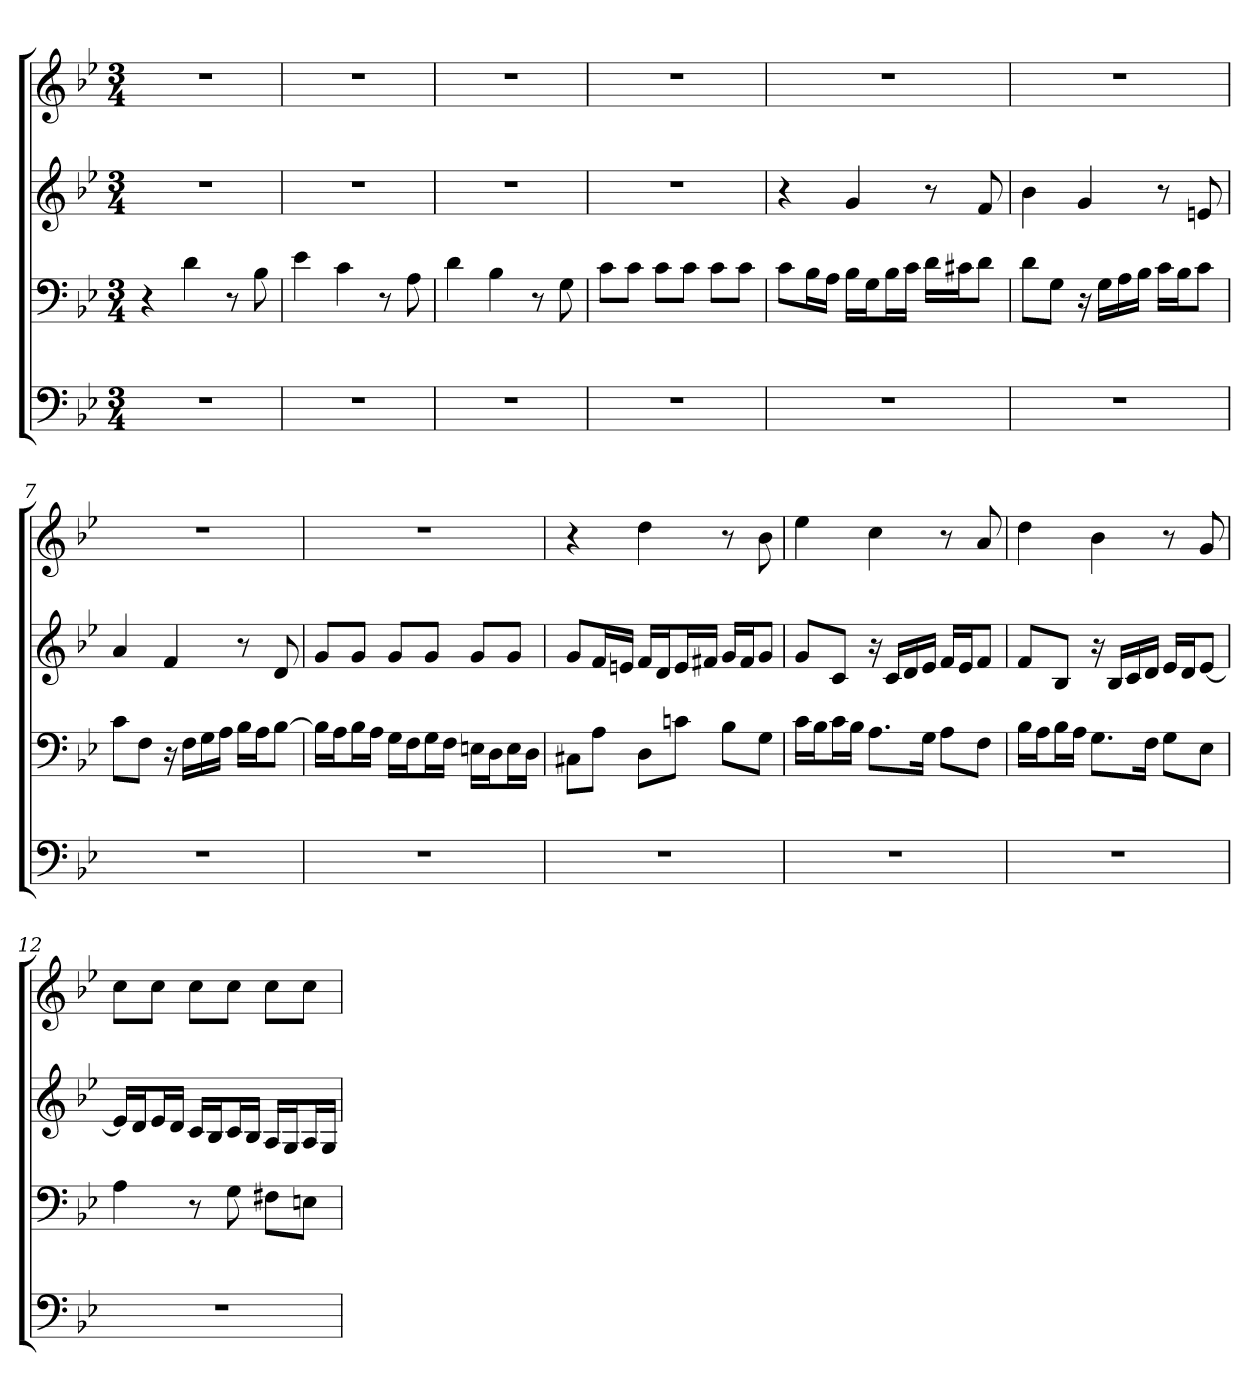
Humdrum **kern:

**kern	**kern	**kern	**kern
*part4	*part3	*part2	*part1
*staff4	*staff3	*staff2	*staff1
*clefF4	*clefF4	*clefG2	*clefG2
*k[b-e-]	*k[b-e-]	*k[b-e-]	*k[b-e-]
*g:	*g:	*g:	*g:
*M3/4	*M3/4	*M3/4	*M3/4
=1	=1	=1	=1
2.r	4r	2.r	2.r
.	4d	.	.
.	8r	.	.
.	8B-	.	.
=2	=2	=2	=2
2.r	4e-	2.r	2.r
.	4c	.	.
.	8r	.	.
.	8A	.	.
=3	=3	=3	=3
2.r	4d	2.r	2.r
.	4B-	.	.
.	8r	.	.
.	8G	.	.
=4	=4	=4	=4
2.r	8c\L	2.r	2.r
.	8c\J	.	.
.	8c\L	.	.
.	8c\J	.	.
.	8c\L	.	.
.	8c\J	.	.
=5	=5	=5	=5
2.r	8c\L	4r	2.r
.	16B-\L	.	.
.	16A\JJ	.	.
.	16B-\LL	4g	.
.	16G\J	.	.
.	16B-\L	.	.
.	16c\JJ	.	.
.	16d\LL	8r	.
.	16c#X\J	.	.
.	8d\J	8f	.
=6	=6	=6	=6
2.r	8d\L	4b-	2.r
.	8G\J	.	.
.	16r	4g	.
.	16G\LL	.	.
.	16A\	.	.
.	16B-\JJ	.	.
.	16c\LL	8r	.
.	16B-\J	.	.
.	8c\J	8en	.
=7	=7	=7	=7
2.r	8c\L	4a	2.r
.	8F\J	.	.
.	16r	4f	.
.	16F\LL	.	.
.	16G\	.	.
.	16A\JJ	.	.
.	16B-\LL	8r	.
.	16A\J	.	.
.	[8B-\J	8d	.
=8	=8	=8	=8
2.r	16B-\LL]	8g/L	2.r
.	16A\J	.	.
.	16B-\L	8g/J	.
.	16A\JJ	.	.
.	16G\LL	8g/L	.
.	16F\J	.	.
.	16G\L	8g/J	.
.	16F\JJ	.	.
.	16En\LL	8g/L	.
.	16D\J	.	.
.	16E\L	8g/J	.
.	16D\JJ	.	.
=9	=9	=9	=9
2.r	8C#X\L	8g/L	4r
.	8A\J	16f/L	.
.	.	16en/JJ	.
.	8D\L	16f/LL	4dd
.	.	16d/J	.
.	8cn\J	16e/L	.
.	.	16f#X/JJ	.
.	8B-\L	16g/LL	8r
.	.	16f#/J	.
.	8G\J	8g/J	8b-
=10	=10	=10	=10
2.r	16c\LL	8g/L	4ee-
.	16B-\J	.	.
.	16c\L	8c/J	.
.	16B-\JJ	.	.
.	8.A\L	16r	4cc
.	.	16c/LL	.
.	.	16d/	.
.	16G\Jk	16e-/JJ	.
.	8A\L	16f/LL	8r
.	.	16e-/J	.
.	8F\J	8f/J	8a
=11	=11	=11	=11
2.r	16B-\LL	8f/L	4dd
.	16A\J	.	.
.	16B-\L	8B-/J	.
.	16A\JJ	.	.
.	8.G\L	16r	4b-
.	.	16B-/LL	.
.	.	16c/	.
.	16F\Jk	16d/JJ	.
.	8G\L	16e-/LL	8r
.	.	16d/J	.
.	8E-\J	[8e-/J	8g
=12	=12	=12	=12
2.r	4A	16e-/LL]	8cc\L
.	.	16d/J	.
.	.	16e-/L	8cc\J
.	.	16d/JJ	.
.	8r	16c/LL	8cc\L
.	.	16B-/J	.
.	8G	16c/L	8cc\J
.	.	16B-/JJ	.
.	8F#X\L	16A/LL	8cc\L
.	.	16G/J	.
.	8En\J	16A/L	8cc\J
.	.	16G/JJ	.
=	=	=	=
*-	*-	*-	*-
